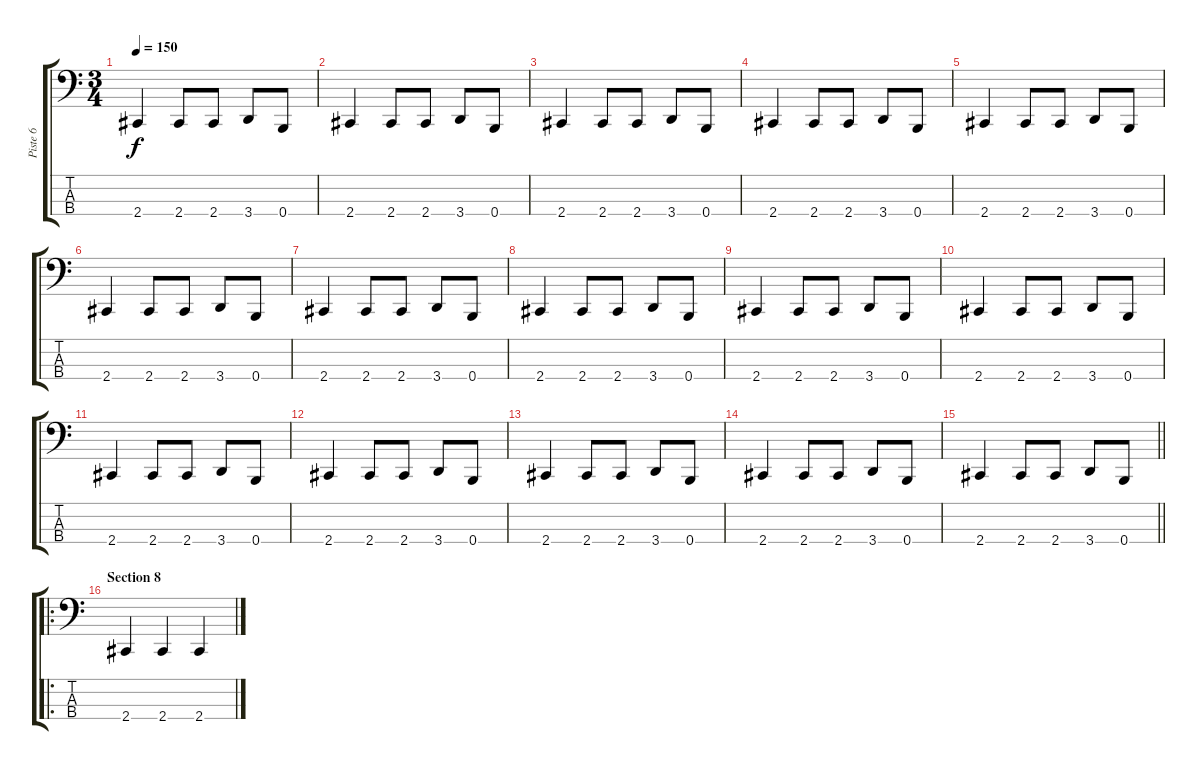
\track ("Piste 6" "Piste 6") {instrument electricbassfinger}
\staff {score tabs}
\tuning (D2 A1 E1 B0) {hide}
\ts (3 4)
\tempo 150
\clef f4
\ks c
2.4.4{dy f} 2.4.8 2.4.8 3.4.8 0.4.8 |
2.4.4 2.4.8 2.4.8 3.4.8 0.4.8 |
2.4.4 2.4.8 2.4.8 3.4.8 0.4.8 |
2.4.4 2.4.8 2.4.8 3.4.8 0.4.8 |
2.4.4 2.4.8 2.4.8 3.4.8 0.4.8 |
2.4.4 2.4.8 2.4.8 3.4.8 0.4.8 |
2.4.4 2.4.8 2.4.8 3.4.8 0.4.8 |
2.4.4 2.4.8 2.4.8 3.4.8 0.4.8 |
2.4.4 2.4.8 2.4.8 3.4.8 0.4.8 |
2.4.4 2.4.8 2.4.8 3.4.8 0.4.8 |
2.4.4 2.4.8 2.4.8 3.4.8 0.4.8 |
2.4.4 2.4.8 2.4.8 3.4.8 0.4.8 |
2.4.4 2.4.8 2.4.8 3.4.8 0.4.8 |
2.4.4 2.4.8 2.4.8 3.4.8 0.4.8 |
\barLineRight lightlight
2.4.4 2.4.8 2.4.8 3.4.8 0.4.8 |
\ro
\section ("" "Section 8")
2.4.4 2.4.4 2.4.4
